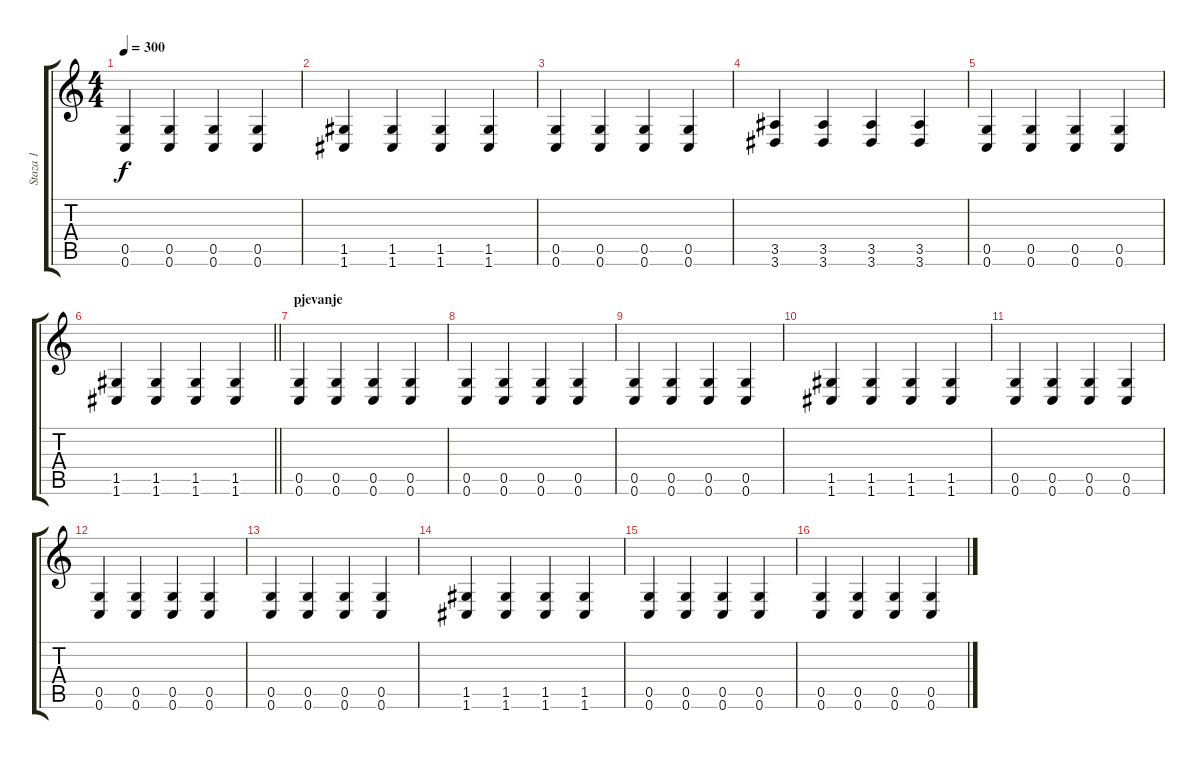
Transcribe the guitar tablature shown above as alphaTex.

\track ("Staza 1" "Staza 1") {instrument distortionguitar}
\staff {score tabs}
\tuning (D4 A3 F3 C3 G2 C2) {hide}
\ts (4 4)
\tempo 300
\clef g2
\ks c
(0.5 0.6).4{dy f} (0.5 0.6).4 (0.5 0.6).4 (0.5 0.6).4 |
(1.5 1.6).4 (1.5 1.6).4 (1.5 1.6).4 (1.5 1.6).4 |
(0.5 0.6).4 (0.5 0.6).4 (0.5 0.6).4 (0.5 0.6).4 |
(3.5 3.6).4 (3.5 3.6).4 (3.5 3.6).4 (3.5 3.6).4 |
(0.5 0.6).4 (0.5 0.6).4 (0.5 0.6).4 (0.5 0.6).4 |
\barLineRight lightlight
(1.5 1.6).4 (1.5 1.6).4 (1.5 1.6).4 (1.5 1.6).4 |
\section ("" "pjevanje")
(0.5 0.6).4 (0.5 0.6).4 (0.5 0.6).4 (0.5 0.6).4 |
(0.5 0.6).4 (0.5 0.6).4 (0.5 0.6).4 (0.5 0.6).4 |
(0.5 0.6).4 (0.5 0.6).4 (0.5 0.6).4 (0.5 0.6).4 |
(1.5 1.6).4 (1.5 1.6).4 (1.5 1.6).4 (1.5 1.6).4 |
(0.5 0.6).4 (0.5 0.6).4 (0.5 0.6).4 (0.5 0.6).4 |
(0.5 0.6).4 (0.5 0.6).4 (0.5 0.6).4 (0.5 0.6).4 |
(0.5 0.6).4 (0.5 0.6).4 (0.5 0.6).4 (0.5 0.6).4 |
(1.5 1.6).4 (1.5 1.6).4 (1.5 1.6).4 (1.5 1.6).4 |
(0.5 0.6).4 (0.5 0.6).4 (0.5 0.6).4 (0.5 0.6).4 |
(0.5 0.6).4 (0.5 0.6).4 (0.5 0.6).4 (0.5 0.6).4
